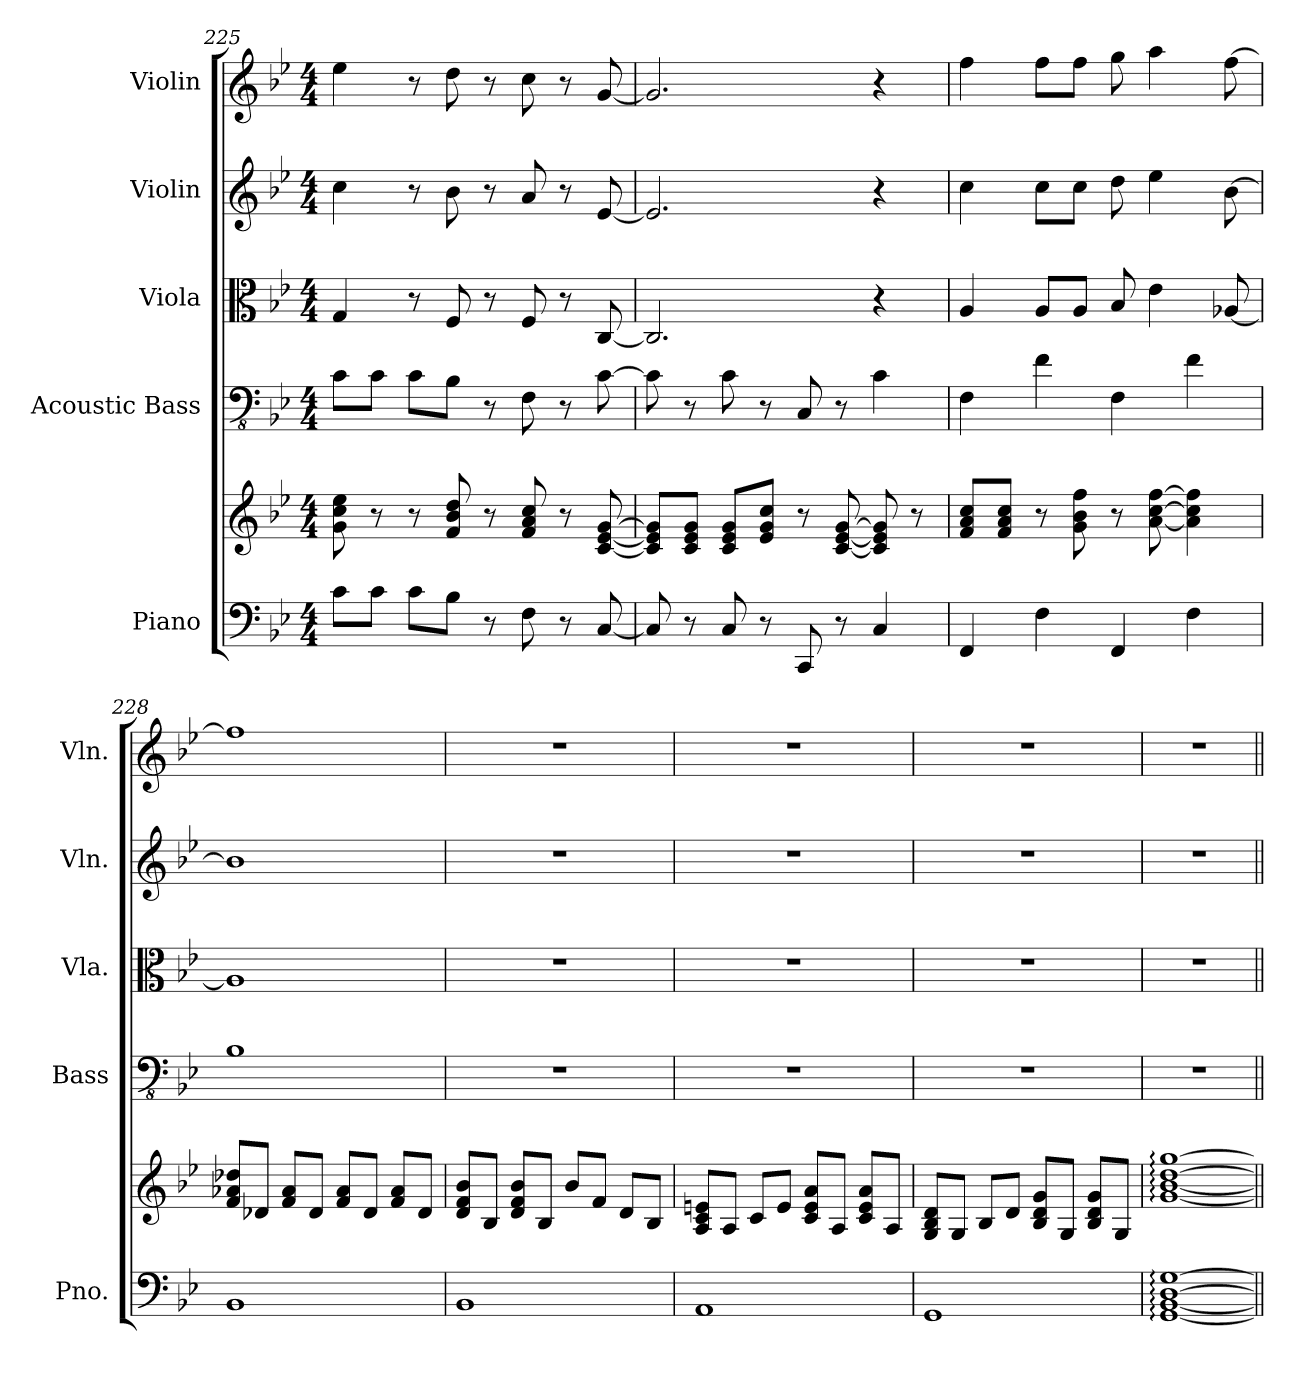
**kern	**kern	**kern	**kern	**kern	**kern
*part5	*part5	*part4	*part3	*part2	*part1
*staff6	*staff5	*staff4	*staff3	*staff2	*staff1
*I"Piano	*	*I"Acoustic Bass	*I"Viola	*I"Violin	*I"Violin
*I'Pno.	*	*I'Bass	*I'Vla.	*I'Vln.	*I'Vln.
*clefF4	*clefG2	*clefFv4	*clefC3	*clefG2	*clefG2
*k[b-e-]	*k[b-e-]	*k[b-e-]	*k[b-e-]	*k[b-e-]	*k[b-e-]
*M4/4	*M4/4	*M4/4	*M4/4	*M4/4	*M4/4
=225	=225	=225	=225	=225	=225
8c\L	8g\ 8cc\ 8ee-\	8C\L	4G/	4cc\	4ee-\
8c\J	8r	8C\J	.	.	.
8c\L	8r	8C\L	8r	8r	8r
8B-\J	8f/ 8b-/ 8dd/	8BB-\J	8F/	8b-\	8dd\
8r	8r	8r	8r	8r	8r
8F\	8f/ 8a/ 8cc/	8FF\	8F/	8a/	8cc\
8r	8r	8r	8r	8r	8r
[8C/	[8c/ [8e-/ [8g/	[8C\	[8C/	[8e-/	[8g/
=226	=226	=226	=226	=226	=226
8C/]	8c/] 8e-/] 8g/]L	8C\]	2.C/]	2.e-/]	2.g/]
8r	8c/ 8e-/ 8g/J	8r	.	.	.
8C/	8c/ 8e-/ 8g/L	8C\	.	.	.
8r	8e-/ 8g/ 8cc/J	8r	.	.	.
8CC/	8r	8CC/	.	.	.
8r	[8c/ [8e-/ [8g/	8r	.	.	.
4C/	8c/] 8e-/] 8g/]	4C\	4r	4r	4r
.	8r	.	.	.	.
=227	=227	=227	=227	=227	=227
4FF/	8f/ 8a/ 8cc/L	4FF\	4A/	4cc\	4ff\
.	8f/ 8a/ 8cc/J	.	.	.	.
4F\	8r	4F\	8A/L	8cc\L	8ff\L
.	8g\ 8b-\ 8ff\	.	8A/J	8cc\J	8ff\J
4FF/	8r	4FF\	8B-/	8dd\	8gg\
.	[8a\ [8cc\ [8ff\	.	4e-\	4ee-\	4aa\
4F\	4a\] 4cc\] 4ff\]	4F\	.	.	.
.	.	.	[8A-X/	[8b-\	[8ff\
!!LO:LB:g=z
=228	=228	=228	=228	=228	=228
1BB-	8f/ 8a-X/ 8dd-X/L	1BB-	1A-]	1b-]	1ff]
.	8d-X/J	.	.	.	.
.	8f/ 8a-/L	.	.	.	.
.	8d-/J	.	.	.	.
.	8f/ 8a-/L	.	.	.	.
.	8d-/J	.	.	.	.
.	8f/ 8a-/L	.	.	.	.
.	8d-/J	.	.	.	.
=229	=229	=229	=229	=229	=229
1BB-	8d/ 8f/ 8b-/L	1r	1r	1r	1r
.	8B-/J	.	.	.	.
.	8d/ 8f/ 8b-/L	.	.	.	.
.	8B-/J	.	.	.	.
.	8b-/L	.	.	.	.
.	8f/J	.	.	.	.
.	8d/L	.	.	.	.
.	8B-/J	.	.	.	.
=230	=230	=230	=230	=230	=230
1AA	8A/ 8c/ 8en/L	1r	1r	1r	1r
.	8A/J	.	.	.	.
.	8c/L	.	.	.	.
.	8e/J	.	.	.	.
.	8c/ 8e/ 8a/L	.	.	.	.
.	8A/J	.	.	.	.
.	8c/ 8e/ 8a/L	.	.	.	.
.	8A/J	.	.	.	.
=231	=231	=231	=231	=231	=231
1GG	8G/ 8B-/ 8d/L	1r	1r	1r	1r
.	8G/J	.	.	.	.
.	8B-/L	.	.	.	.
.	8d/J	.	.	.	.
.	8B-/ 8d/ 8g/L	.	.	.	.
.	8G/J	.	.	.	.
.	8B-/ 8d/ 8g/L	.	.	.	.
.	8G/J	.	.	.	.
=232	=232	=232	=232	=232	=232
[1GG: [1BB-: [1D: [1G:	[1g: [1b-: [1dd: [1gg:	1r	1r	1r	1r
=||	=||	=||	=||	=||	=||
*-	*-	*-	*-	*-	*-
